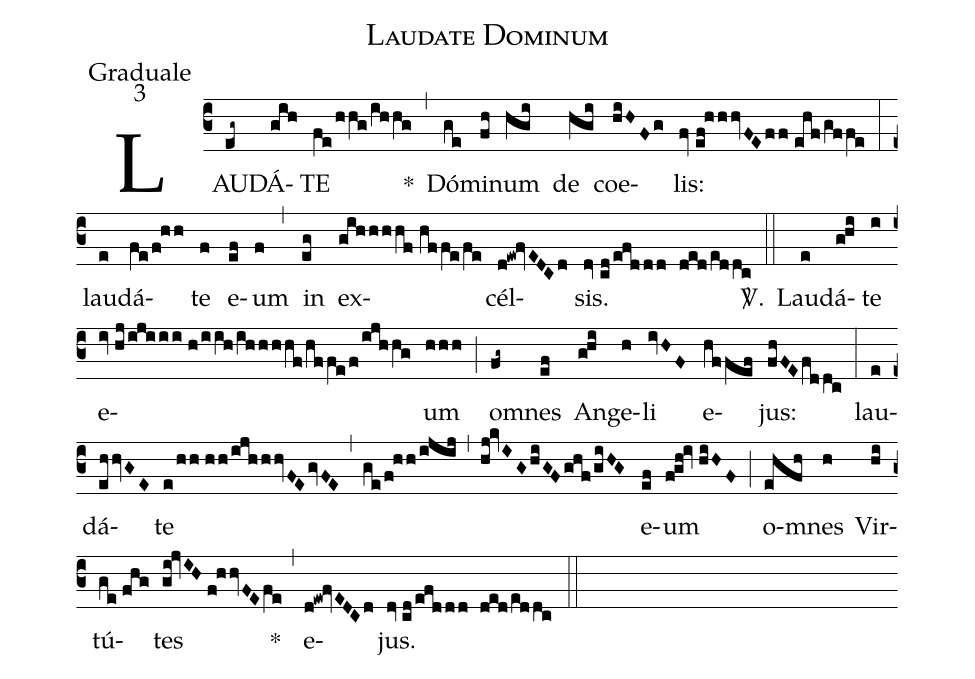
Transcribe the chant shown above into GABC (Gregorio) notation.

name:Laudate Dominum;
office-part:Graduale;
mode:3;
%%
(c3) LAU(eg~)DÁ(gih)TE(fe/hhg/ihhg) *(,) Dó(ge)mi(fh)num(hgi) de(hgi) coe(hiHFg)lis:(fv//ef!hhhvFEff//ehf/gffe) (:) lau(e)dá(fe/f!hh)te(f) e(ef)um(f) (,) in(eg) ex(gihhhhf//hffe/fe)cél(d!ew!fvEDCd)sis.(dv//cd/efddd ded/eddc) <sp>V/</sp>.(::) Lau(e)dá(g!hi)te(i) e(iv//hj/ijiii//h/iih/ihhhhf/hffe/f/ijhhg)um(hhh) (;) o(fg~)mnes(ef) An(g!hi)ge(h)li(ivHF) e(hffef)jus:(fhFEfddc) (:) lau(e)dá(ehhvGE)te(e/hh//hh/ijhhhvFEgvFE) (,) (ge/f!hh/ijij) (,) (hj!kvIGhiGFghf/giHG) e(ef)um(f!gh!iv//hiHF) (;) o(ehfh)mnes(h) Vir(hi)tú(ge//fhg)tes(gi!jvIH//f!hhvFEfe) *(,) e(d!ew!fvEDCd)jus.(dv//cd/efddd ded/eddc) (::)
